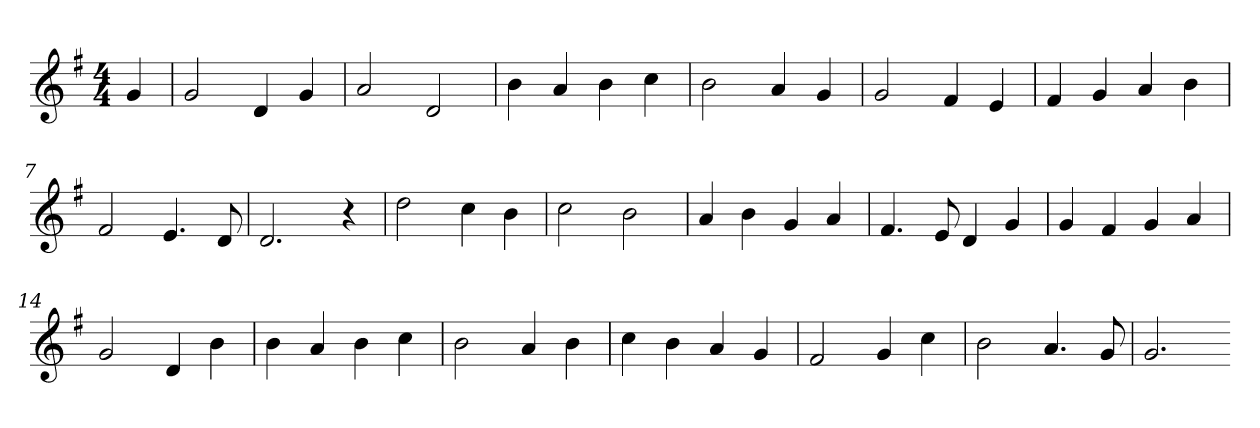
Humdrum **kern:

**kern
*part1
*staff1
*k[f#]
*G:
*M4/4
=
4g
=1
2g
4d
4g
=2
2a
2d
=3
4b
4a
4b
4cc
=4
2b
4a
4g
=5
2g
4f#
4e
=6
4f#
4g
4a
4b
=7
2f#
4.e
8d
=8
2.d
4r
=9
2dd
4cc
4b
=10
2cc
2b
=11
4a
4b
4g
4a
=12
4.f#
8e
4d
4g
=13
4g
4f#
4g
4a
=14
2g
4d
4b
=15
4b
4a
4b
4cc
=16
2b
4a
4b
=17
4cc
4b
4a
4g
=18
2f#
4g
4cc
=19
2b
4.a
8g
=20
2.g
=-
*-
